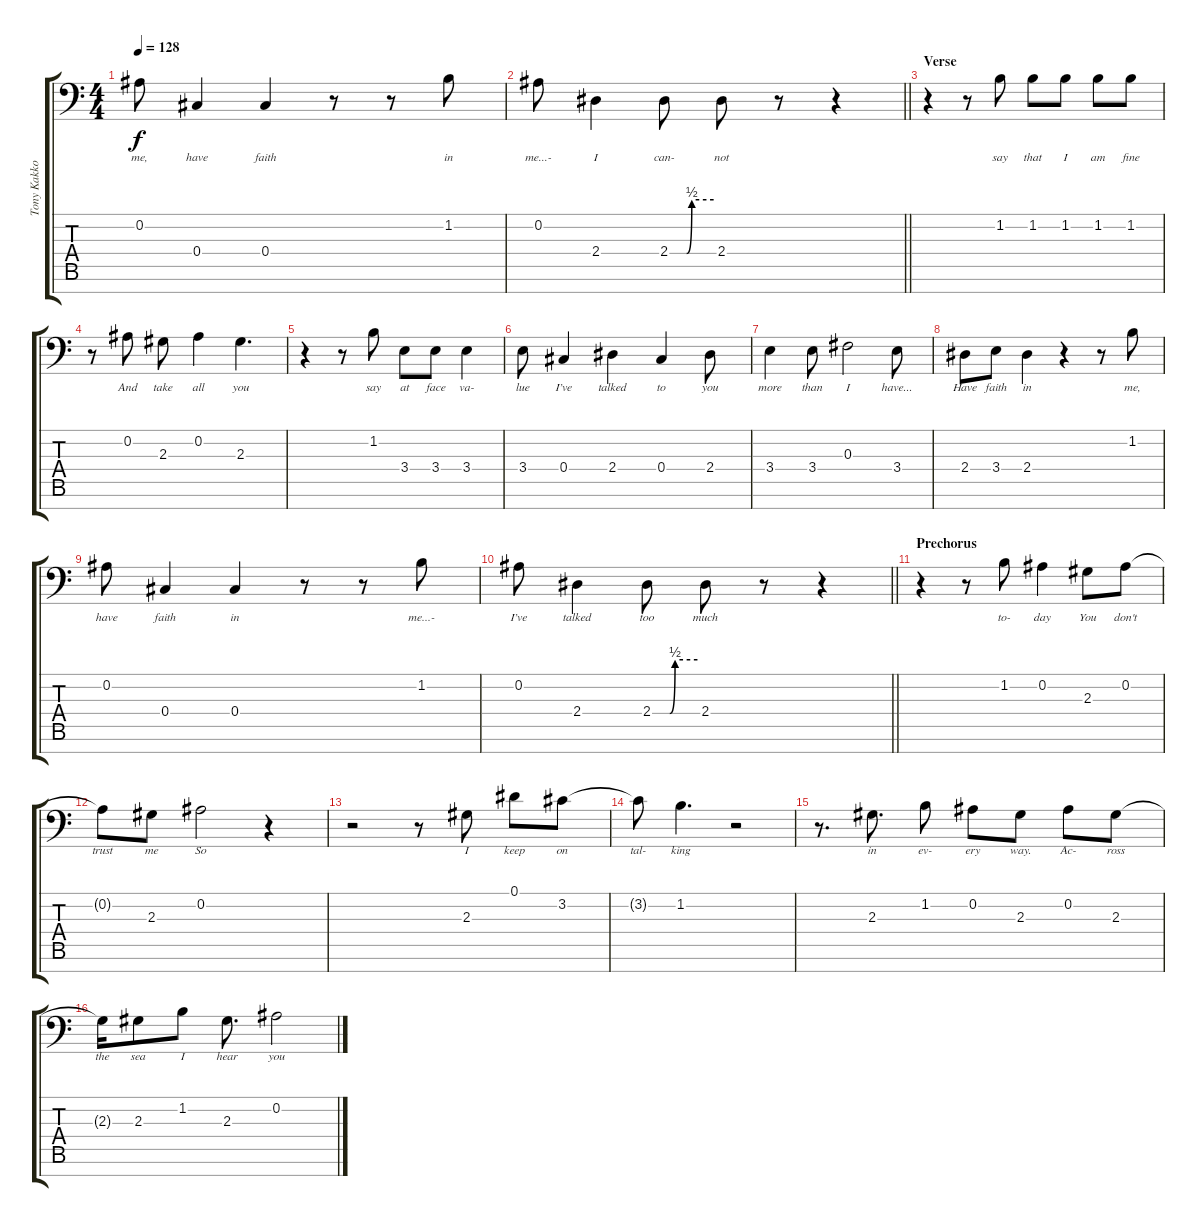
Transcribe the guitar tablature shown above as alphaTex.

\track ("Tony Kakko - Vocals" "Tony Kakko") {instrument lead6voice}
\staff {score tabs}
\tuning (Eb4 Bb3 Gb3 Db3 Ab2 Eb2 Bb1) {hide}
\ts (4 4)
\tempo 128
\clef f4
\ks c
0.2.8{lyrics (0 "me,") lyrics (1 "") lyrics (2 "") lyrics (3 "") lyrics (4 "") dy f} 0.4.4{lyrics (0 "have") lyrics (1 "") lyrics (2 "") lyrics (3 "") lyrics (4 "")} 0.4.4{lyrics (0 "faith") lyrics (1 "") lyrics (2 "") lyrics (3 "") lyrics (4 "")} r.8 r.8 1.2.8{lyrics (0 "in") lyrics (1 "") lyrics (2 "") lyrics (3 "") lyrics (4 "")} |
\barLineRight lightlight
0.2.8{lyrics (0 "me...-") lyrics (1 "") lyrics (2 "") lyrics (3 "") lyrics (4 "")} 2.4.4{lyrics (0 "I") lyrics (1 "") lyrics (2 "") lyrics (3 "") lyrics (4 "")} 2.4{be (custom 0 0 23 0 30 2 60 2)}.8{lyrics (0 "can-") lyrics (1 "") lyrics (2 "") lyrics (3 "") lyrics (4 "")} 2.4.8{lyrics (0 "not") lyrics (1 "") lyrics (2 "") lyrics (3 "") lyrics (4 "")} r.8 r.4 |
\section ("" "Verse")
r.4 r.8 1.2.8{lyrics (0 "say") lyrics (1 "") lyrics (2 "") lyrics (3 "") lyrics (4 "")} 1.2.8{lyrics (0 "that") lyrics (1 "") lyrics (2 "") lyrics (3 "") lyrics (4 "")} 1.2.8{lyrics (0 "I") lyrics (1 "") lyrics (2 "") lyrics (3 "") lyrics (4 "")} 1.2.8{lyrics (0 "am") lyrics (1 "") lyrics (2 "") lyrics (3 "") lyrics (4 "")} 1.2.8{lyrics (0 "fine") lyrics (1 "") lyrics (2 "") lyrics (3 "") lyrics (4 "")} |
r.8 0.2.8{lyrics (0 "And") lyrics (1 "") lyrics (2 "") lyrics (3 "") lyrics (4 "")} 2.3.8{lyrics (0 "take") lyrics (1 "") lyrics (2 "") lyrics (3 "") lyrics (4 "")} 0.2.4{lyrics (0 "all") lyrics (1 "") lyrics (2 "") lyrics (3 "") lyrics (4 "")} 2.3.4{d lyrics (0 "you") lyrics (1 "") lyrics (2 "") lyrics (3 "") lyrics (4 "")} |
r.4 r.8 1.2.8{lyrics (0 "say") lyrics (1 "") lyrics (2 "") lyrics (3 "") lyrics (4 "")} 3.4.8{lyrics (0 "at") lyrics (1 "") lyrics (2 "") lyrics (3 "") lyrics (4 "")} 3.4.8{lyrics (0 "face") lyrics (1 "") lyrics (2 "") lyrics (3 "") lyrics (4 "")} 3.4.4{lyrics (0 "va-") lyrics (1 "") lyrics (2 "") lyrics (3 "") lyrics (4 "")} |
3.4.8{lyrics (0 "lue") lyrics (1 "") lyrics (2 "") lyrics (3 "") lyrics (4 "")} 0.4.4{lyrics (0 "I’ve") lyrics (1 "") lyrics (2 "") lyrics (3 "") lyrics (4 "")} 2.4.4{lyrics (0 "talked") lyrics (1 "") lyrics (2 "") lyrics (3 "") lyrics (4 "")} 0.4.4{lyrics (0 "to") lyrics (1 "") lyrics (2 "") lyrics (3 "") lyrics (4 "")} 2.4.8{lyrics (0 "you") lyrics (1 "") lyrics (2 "") lyrics (3 "") lyrics (4 "")} |
3.4.4{lyrics (0 "more") lyrics (1 "") lyrics (2 "") lyrics (3 "") lyrics (4 "")} 3.4.8{lyrics (0 "than") lyrics (1 "") lyrics (2 "") lyrics (3 "") lyrics (4 "")} 0.3.2{lyrics (0 "I") lyrics (1 "") lyrics (2 "") lyrics (3 "") lyrics (4 "")} 3.4.8{lyrics (0 "have...") lyrics (1 "") lyrics (2 "") lyrics (3 "") lyrics (4 "")} |
2.4.8{lyrics (0 "Have") lyrics (1 "") lyrics (2 "") lyrics (3 "") lyrics (4 "")} 3.4.8{lyrics (0 "faith") lyrics (1 "") lyrics (2 "") lyrics (3 "") lyrics (4 "")} 2.4.4{lyrics (0 "in") lyrics (1 "") lyrics (2 "") lyrics (3 "") lyrics (4 "")} r.4 r.8 1.2.8{lyrics (0 "me,") lyrics (1 "") lyrics (2 "") lyrics (3 "") lyrics (4 "")} |
0.2.8{lyrics (0 "have") lyrics (1 "") lyrics (2 "") lyrics (3 "") lyrics (4 "")} 0.4.4{lyrics (0 "faith") lyrics (1 "") lyrics (2 "") lyrics (3 "") lyrics (4 "")} 0.4.4{lyrics (0 "in") lyrics (1 "") lyrics (2 "") lyrics (3 "") lyrics (4 "")} r.8 r.8 1.2.8{lyrics (0 "me...-") lyrics (1 "") lyrics (2 "") lyrics (3 "") lyrics (4 "")} |
\barLineRight lightlight
0.2.8{lyrics (0 "I’ve") lyrics (1 "") lyrics (2 "") lyrics (3 "") lyrics (4 "")} 2.4.4{lyrics (0 "talked") lyrics (1 "") lyrics (2 "") lyrics (3 "") lyrics (4 "")} 2.4{be (custom 0 0 23 0 30 2 60 2)}.8{lyrics (0 "too") lyrics (1 "") lyrics (2 "") lyrics (3 "") lyrics (4 "")} 2.4.8{lyrics (0 "much") lyrics (1 "") lyrics (2 "") lyrics (3 "") lyrics (4 "")} r.8 r.4 |
\section ("" "Prechorus")
r.4 r.8 1.2.8{lyrics (0 "to-") lyrics (1 "") lyrics (2 "") lyrics (3 "") lyrics (4 "")} 0.2.4{lyrics (0 "day") lyrics (1 "") lyrics (2 "") lyrics (3 "") lyrics (4 "")} 2.3.8{lyrics (0 "You") lyrics (1 "") lyrics (2 "") lyrics (3 "") lyrics (4 "")} 0.2.8{lyrics (0 "don't") lyrics (1 "") lyrics (2 "") lyrics (3 "") lyrics (4 "")} |
0.2{t}.8{lyrics (0 "trust") lyrics (1 "") lyrics (2 "") lyrics (3 "") lyrics (4 "")} 2.3.8{lyrics (0 "me") lyrics (1 "") lyrics (2 "") lyrics (3 "") lyrics (4 "")} 0.2.2{lyrics (0 "So") lyrics (1 "") lyrics (2 "") lyrics (3 "") lyrics (4 "")} r.4 |
r.2 r.8 2.3.8{lyrics (0 "I") lyrics (1 "") lyrics (2 "") lyrics (3 "") lyrics (4 "")} 0.1.8{lyrics (0 "keep") lyrics (1 "") lyrics (2 "") lyrics (3 "") lyrics (4 "")} 3.2.8{lyrics (0 "on") lyrics (1 "") lyrics (2 "") lyrics (3 "") lyrics (4 "")} |
3.2{t}.8{lyrics (0 "tal-") lyrics (1 "") lyrics (2 "") lyrics (3 "") lyrics (4 "")} 1.2.4{d lyrics (0 "king") lyrics (1 "") lyrics (2 "") lyrics (3 "") lyrics (4 "")} r.2 |
r.8{d} 2.3.8{d lyrics (0 "in") lyrics (1 "") lyrics (2 "") lyrics (3 "") lyrics (4 "")} 1.2.8{lyrics (0 "ev-") lyrics (1 "") lyrics (2 "") lyrics (3 "") lyrics (4 "")} 0.2.8{lyrics (0 "ery") lyrics (1 "") lyrics (2 "") lyrics (3 "") lyrics (4 "")} 2.3.8{lyrics (0 "way.") lyrics (1 "") lyrics (2 "") lyrics (3 "") lyrics (4 "")} 0.2.8{lyrics (0 "Ac-") lyrics (1 "") lyrics (2 "") lyrics (3 "") lyrics (4 "")} 2.3.8{lyrics (0 "ross") lyrics (1 "") lyrics (2 "") lyrics (3 "") lyrics (4 "")} |
2.3{t}.16{lyrics (0 "the") lyrics (1 "") lyrics (2 "") lyrics (3 "") lyrics (4 "")} 2.3.8{lyrics (0 "sea") lyrics (1 "") lyrics (2 "") lyrics (3 "") lyrics (4 "")} 1.2.8{lyrics (0 "I") lyrics (1 "") lyrics (2 "") lyrics (3 "") lyrics (4 "")} 2.3.8{d lyrics (0 "hear") lyrics (1 "") lyrics (2 "") lyrics (3 "") lyrics (4 "")} 0.2.2{lyrics (0 "you") lyrics (1 "") lyrics (2 "") lyrics (3 "") lyrics (4 "")}
